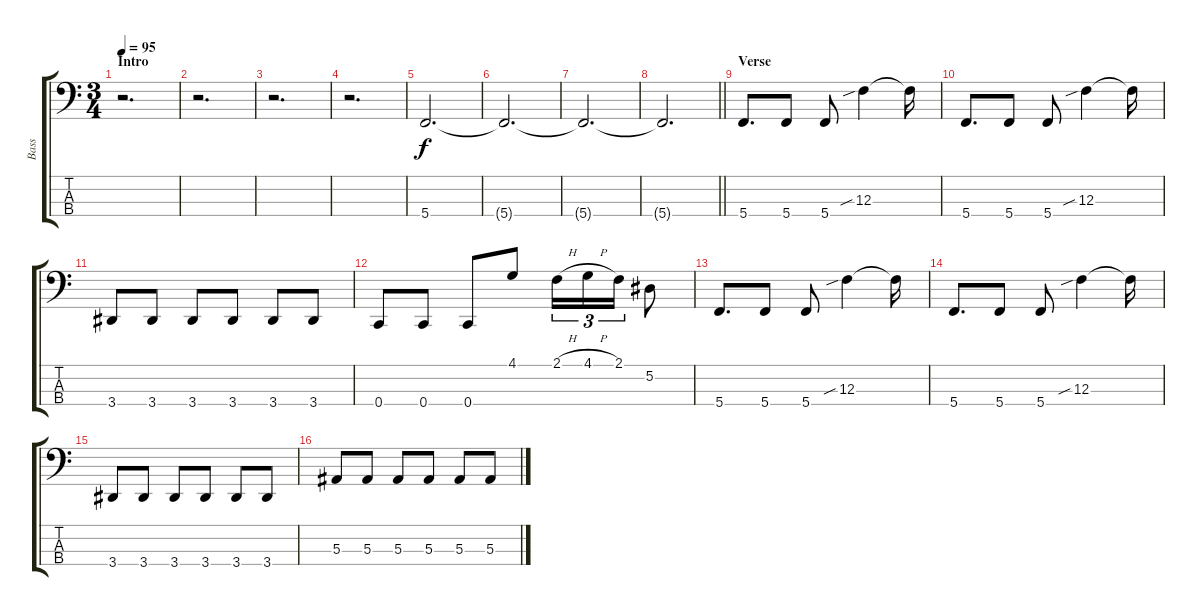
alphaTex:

\track ("Bass" "Bass") {instrument electricbassfinger}
\staff {score tabs}
\tuning (Eb2 Bb1 F1 C1) {hide}
\ts (3 4)
\section ("" "Intro")
\tempo 95
\clef f4
\ks c
r.2{d dy f instrument electricbassfinger} |
r.2{d} |
r.2{d} |
r.2{d} |
5.4.2{d} |
5.4{t}.2{d} |
5.4{t}.2{d} |
\barLineRight lightlight
5.4{t}.2{d} |
\section ("" "Verse")
5.4.8{d} 5.4.8 5.4.8 12.3{sib}.4 12.3{t}.16 |
5.4.8{d} 5.4.8 5.4.8 12.3{sib}.4 12.3{t}.16 |
3.4.8 3.4.8 3.4.8 3.4.8 3.4.8 3.4.8 |
0.4.8 0.4.8 0.4.8 4.1.8 2.1{h}.16{tu (3 2)} 4.1{h}.16{tu (3 2)} 2.1.16{tu (3 2)} 5.2.8 |
5.4.8{d} 5.4.8 5.4.8 12.3{sib}.4 12.3{t}.16 |
5.4.8{d} 5.4.8 5.4.8 12.3{sib}.4 12.3{t}.16 |
3.4.8 3.4.8 3.4.8 3.4.8 3.4.8 3.4.8 |
5.3.8 5.3.8 5.3.8 5.3.8 5.3.8 5.3.8
